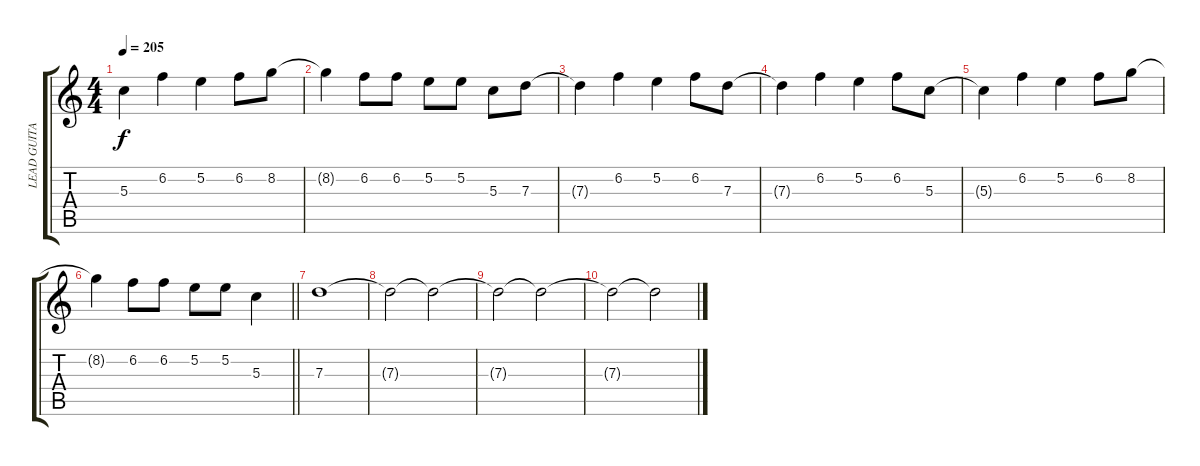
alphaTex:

\track ("LEAD GUITAR" "LEAD GUITA") {instrument distortionguitar}
\staff {score tabs}
\tuning (E4 B3 G3 D3 A2 E2) {hide}
\ts (4 4)
\tempo 205
\clef g2
\ks c
5.3{t}.4{dy f} 6.2.4 5.2.4 6.2.8 8.2.8 |
8.2{t}.4 6.2.8 6.2.8 5.2.8 5.2.8 5.3.8 7.3.8 |
7.3{t}.4 6.2.4 5.2.4 6.2.8 7.3.8 |
7.3{t}.4 6.2.4 5.2.4 6.2.8 5.3.8 |
5.3{t}.4 6.2.4 5.2.4 6.2.8 8.2.8 |
\barLineRight lightlight
8.2{t}.4 6.2.8 6.2.8 5.2.8 5.2.8 5.3.4 |
7.3.1 |
7.3{t}.2 7.3{t}.2 |
7.3{t}.2 7.3{t}.2 |
7.3{t}.2 7.3{t}.2
